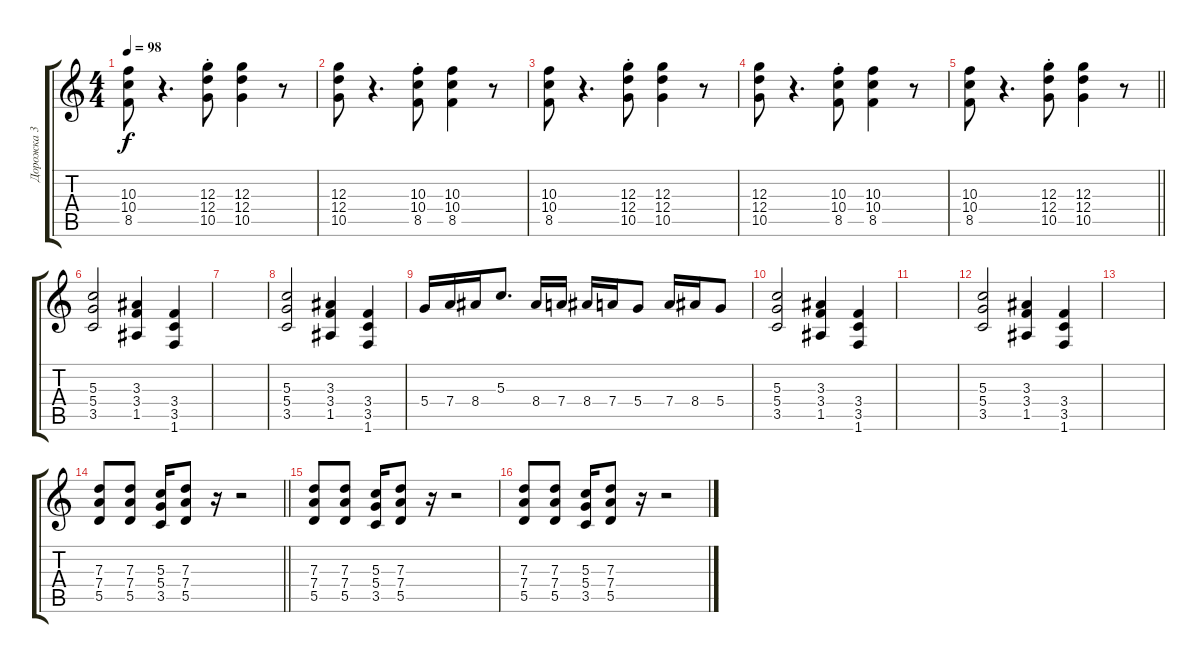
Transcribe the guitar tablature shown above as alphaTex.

\track ("Дорожка 3" "Дорожка 3") {instrument distortionguitar}
\staff {score tabs}
\tuning (E4 B3 G3 D3 A2 E2) {hide}
\ts (4 4)
\tempo 98
\clef g2
\ks c
(10.3 10.4 8.5).8{dy f} r.4{d} (12.3{st} 12.4{st} 10.5{st}).8 (12.3 12.4 10.5).4 r.8 |
(12.3 12.4 10.5).8 r.4{d} (10.3{st} 10.4{st} 8.5{st}).8 (10.3 10.4 8.5).4 r.8 |
(10.3 10.4 8.5).8 r.4{d} (12.3{st} 12.4{st} 10.5{st}).8 (12.3 12.4 10.5).4 r.8 |
(12.3 12.4 10.5).8 r.4{d} (10.3{st} 10.4{st} 8.5{st}).8 (10.3 10.4 8.5).4 r.8 |
\barLineRight lightlight
(10.3 10.4 8.5).8 r.4{d} (12.3{st} 12.4{st} 10.5{st}).8 (12.3 12.4 10.5).4 r.8 |
(5.3 5.4 3.5).2 (3.3 3.4 1.5).4 (3.4 3.5 1.6).4 |
|
(5.3 5.4 3.5).2 (3.3 3.4 1.5).4 (3.4 3.5 1.6).4 |
5.4.16 7.4.16 8.4.16 5.3.8{d} 8.4.16 7.4.16 8.4.16 7.4.16 5.4.8 7.4.16 8.4.16 5.4.8 |
(5.3 5.4 3.5).2 (3.3 3.4 1.5).4 (3.4 3.5 1.6).4 |
|
(5.3 5.4 3.5).2 (3.3 3.4 1.5).4 (3.4 3.5 1.6).4 |
|
\barLineRight lightlight
(7.3 7.4 5.5).8 (7.3 7.4 5.5).8 (5.3 5.4 3.5).16 (7.3 7.4 5.5).8 r.16 r.2 |
(7.3 7.4 5.5).8 (7.3 7.4 5.5).8 (5.3 5.4 3.5).16 (7.3 7.4 5.5).8 r.16 r.2 |
(7.3 7.4 5.5).8 (7.3 7.4 5.5).8 (5.3 5.4 3.5).16 (7.3 7.4 5.5).8 r.16 r.2
